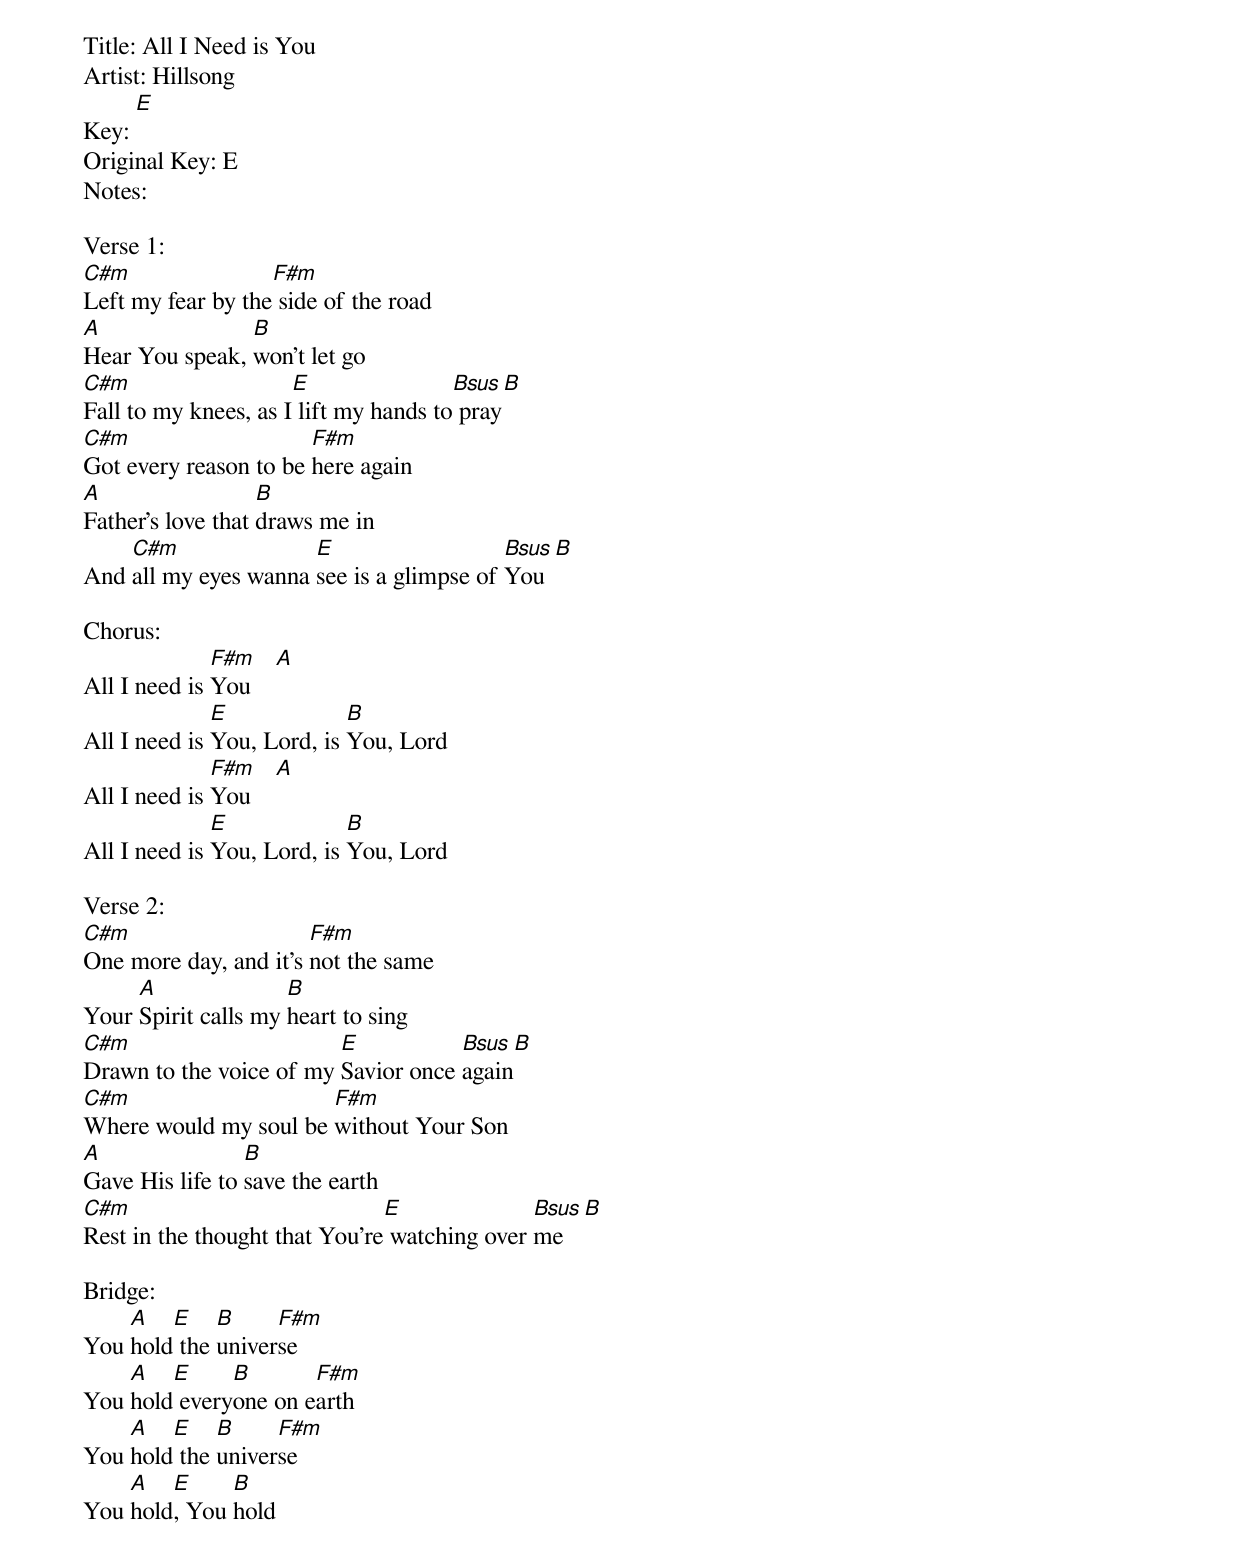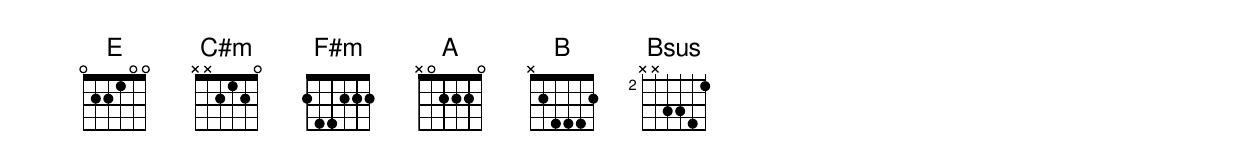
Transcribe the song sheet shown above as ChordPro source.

Title: All I Need is You
Artist: Hillsong
Key: [E]
Original Key: E
Notes:

Verse 1:
[C#m]Left my fear by the[F#m] side of the road
[A]Hear You speak, [B]won't let go
[C#m]Fall to my knees, as I[E] lift my hands to[Bsus] pray[B]
[C#m]Got every reason to be [F#m]here again
[A]Father's love that [B]draws me in
And [C#m]all my eyes wanna [E]see is a glimpse of [Bsus]You[B]

Chorus:
All I need is [F#m]You    [A]
All I need is [E]You, Lord, is [B]You, Lord
All I need is [F#m]You    [A]
All I need is [E]You, Lord, is [B]You, Lord

Verse 2:
[C#m]One more day, and it's [F#m]not the same
Your [A]Spirit calls my [B]heart to sing
[C#m]Drawn to the voice of my [E]Savior once [Bsus]again[B]
[C#m]Where would my soul be [F#m]without Your Son
[A]Gave His life to [B]save the earth
[C#m]Rest in the thought that You're[E] watching over [Bsus]me  [B]

Bridge:
You [A]hold[E] the [B]univer[F#m]se
You [A]hold[E] every[B]one on e[F#m]arth
You [A]hold[E] the [B]univer[F#m]se
You [A]hold[E], You [B]hold
